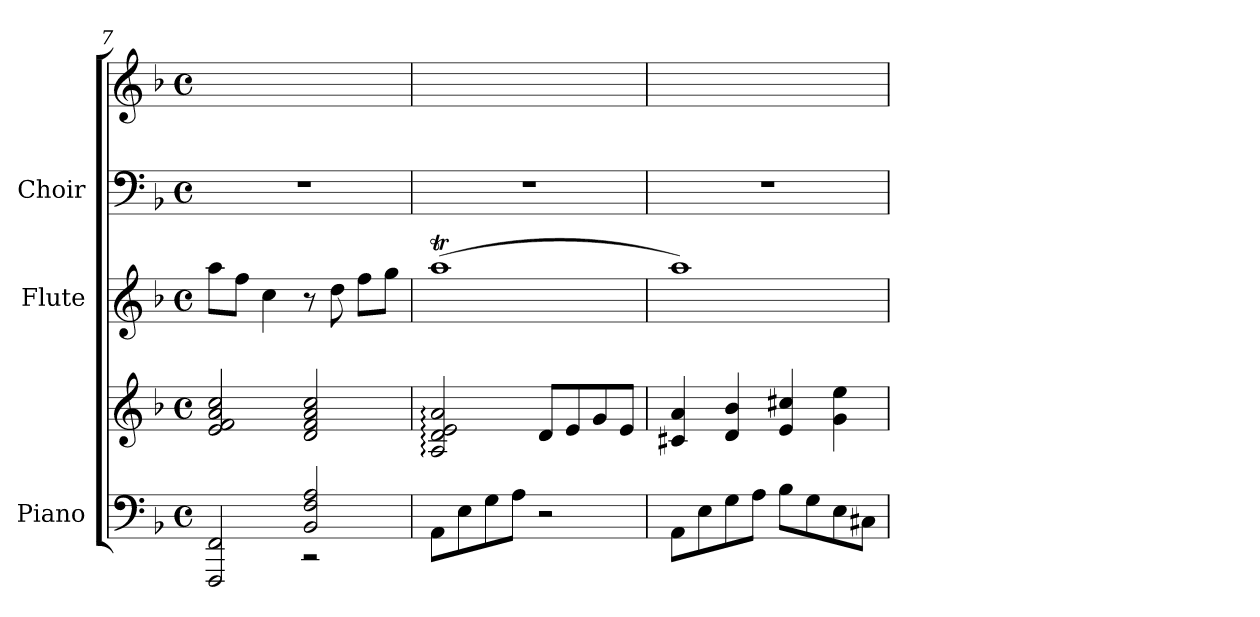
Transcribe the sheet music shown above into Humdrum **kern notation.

**kern	**kern	**kern	**kern	**kern
*part3	*part3	*part2	*part1	*part1
*staff5	*staff4	*staff3	*staff2	*staff1
*I"Piano	*	*I"Flute	*I"Choir	*
*I'Pno.	*	*I'Fl.	*I'Choir	*
*clefF4	*clefG2	*clefG2	*clefF4	*clefG2
*k[b-]	*k[b-]	*k[b-]	*k[b-]	*k[b-]
*d:	*d:	*d:	*d:	*d:
*M4/4	*M4/4	*M4/4	*M4/4	*M4/4
*met(c)	*met(c)	*met(c)	*met(c)	*met(c)
=7	=7	=7	=7	=7
*^	*	*	*	*
2FFFi/ 2FFi	2ryy	2ei/ 2fi 2ai 2cci	8aai\L	1r	1ryy
.	.	.	8ffi\J	.	.
.	.	.	4cci\	.	.
2BB-i/ 2Fi 2Ai	2r	2di/ 2fi 2ai 2cci	8r	.	.
.	.	.	8ddi\	.	.
.	.	.	8ffi\L	.	.
.	.	.	8ggi\J	.	.
*v	*v	*	*	*	*
=8	=8	=8	=8	=8
8AAi\L	2Ai/: 2di: 2ei: 2ai:	(1aati	1r	1ryy
8Ei\	.	.	.	.
8Gi\	.	.	.	.
8Ai\J	.	.	.	.
2r	8di/L	.	.	.
.	8ei/	.	.	.
.	8gi/	.	.	.
.	8ei/J	.	.	.
=9	=9	=9	=9	=9
8AAi\L	4c#Xi/ 4ai	1aai)	1r	1ryy
8Ei\	.	.	.	.
8Gi\	4di/ 4b-i	.	.	.
8Ai\J	.	.	.	.
8B-i\L	4ei/ 4cc#Xi	.	.	.
8Gi\	.	.	.	.
8Ei\	4gi\ 4eei	.	.	.
8C#Xi\J	.	.	.	.
=	=	=	=	=
*-	*-	*-	*-	*-
